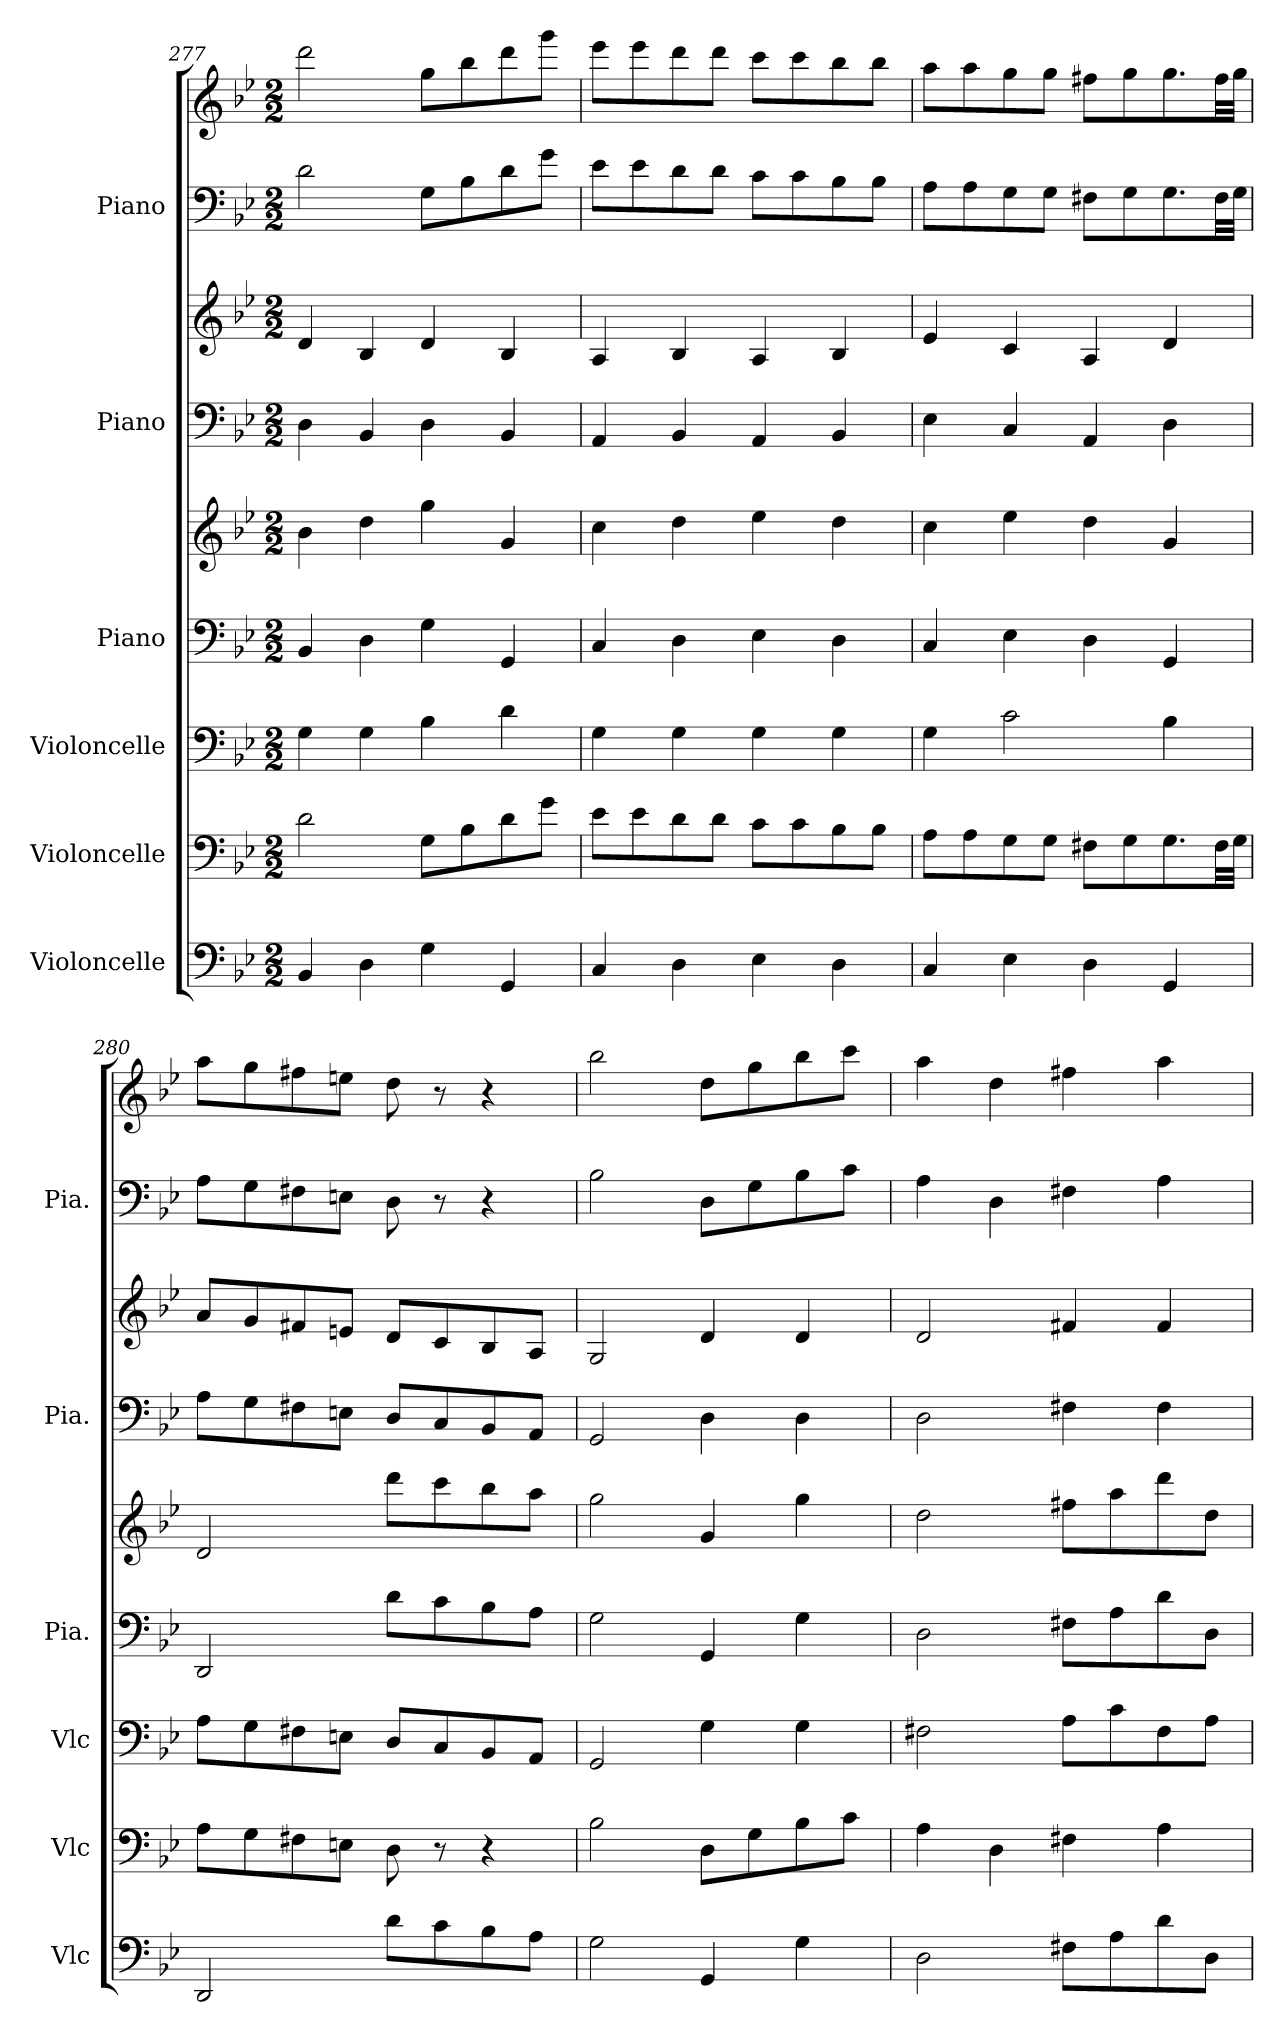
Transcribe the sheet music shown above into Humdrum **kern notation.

**kern	**kern	**kern	**kern	**kern	**kern	**kern	**kern	**kern
*part6	*part5	*part4	*part3	*part3	*part2	*part2	*part1	*part1
*staff9	*staff8	*staff7	*staff6	*staff5	*staff4	*staff3	*staff2	*staff1
*I"Violoncelle	*I"Violoncelle	*I"Violoncelle	*I"Piano	*	*I"Piano	*	*I"Piano	*
*I'Vlc	*I'Vlc	*I'Vlc	*I'Pia.	*	*I'Pia.	*	*I'Pia.	*
*clefF4	*clefF4	*clefF4	*clefF4	*clefG2	*clefF4	*clefG2	*clefF4	*clefG2
*k[b-e-]	*k[b-e-]	*k[b-e-]	*k[b-e-]	*k[b-e-]	*k[b-e-]	*k[b-e-]	*k[b-e-]	*k[b-e-]
*M2/2	*M2/2	*M2/2	*M2/2	*M2/2	*M2/2	*M2/2	*M2/2	*M2/2
=277	=277	=277	=277	=277	=277	=277	=277	=277
4BB-/	2d\	4G\	4BB-/	4b-\	4D\	4d/	2d\	2ddd\
4D\	.	4G\	4D\	4dd\	4BB-/	4B-/	.	.
4G\	8G\L	4B-\	4G\	4gg\	4D\	4d/	8G\L	8gg\L
.	8B-\	.	.	.	.	.	8B-\	8bb-\
4GG/	8d\	4d\	4GG/	4g/	4BB-/	4B-/	8d\	8ddd\
.	8g\J	.	.	.	.	.	8g\J	8ggg\J
=278	=278	=278	=278	=278	=278	=278	=278	=278
4C/	8e-\L	4G\	4C/	4cc\	4AA/	4A/	8e-\L	8eee-\L
.	8e-\	.	.	.	.	.	8e-\	8eee-\
4D\	8d\	4G\	4D\	4dd\	4BB-/	4B-/	8d\	8ddd\
.	8d\J	.	.	.	.	.	8d\J	8ddd\J
4E-\	8c\L	4G\	4E-\	4ee-\	4AA/	4A/	8c\L	8ccc\L
.	8c\	.	.	.	.	.	8c\	8ccc\
4D\	8B-\	4G\	4D\	4dd\	4BB-/	4B-/	8B-\	8bb-\
.	8B-\J	.	.	.	.	.	8B-\J	8bb-\J
!!LO:PB:g=z
=279	=279	=279	=279	=279	=279	=279	=279	=279
4C/	8A\L	4G\	4C/	4cc\	4E-\	4e-/	8A\L	8aa\L
.	8A\	.	.	.	.	.	8A\	8aa\
4E-\	8G\	2c\	4E-\	4ee-\	4C/	4c/	8G\	8gg\
.	8G\J	.	.	.	.	.	8G\J	8gg\J
4D\	8F#X\L	.	4D\	4dd\	4AA/	4A/	8F#X\L	8ff#X\L
.	8G\	.	.	.	.	.	8G\	8gg\
4GG/	8.G\	4B-\	4GG/	4g/	4D\	4d/	8.G\	8.gg\
.	32F#\LL	.	.	.	.	.	32F#\LL	32ff#\LL
.	32G\JJJ	.	.	.	.	.	32G\JJJ	32gg\JJJ
=280	=280	=280	=280	=280	=280	=280	=280	=280
2DD/	8A\L	8A\L	2DD/	2d/	8A\L	8a/L	8A\L	8aa\L
.	8G\	8G\	.	.	8G\	8g/	8G\	8gg\
.	8F#X\	8F#X\	.	.	8F#X\	8f#X/	8F#X\	8ff#X\
.	8En\J	8En\J	.	.	8En\J	8en/J	8En\J	8een\J
8d\L	8D\	8D/L	8d\L	8ddd\L	8D/L	8d/L	8D\	8dd\
8c\	8r	8C/	8c\	8ccc\	8C/	8c/	8r	8r
8B-\	4r	8BB-/	8B-\	8bb-\	8BB-/	8B-/	4r	4r
8A\J	.	8AA/J	8A\J	8aa\J	8AA/J	8A/J	.	.
=281	=281	=281	=281	=281	=281	=281	=281	=281
2G\	2B-\	2GG/	2G\	2gg\	2GG/	2G/	2B-\	2bb-\
4GG/	8D\L	4G\	4GG/	4g/	4D\	4d/	8D\L	8dd\L
.	8G\	.	.	.	.	.	8G\	8gg\
4G\	8B-\	4G\	4G\	4gg\	4D\	4d/	8B-\	8bb-\
.	8c\J	.	.	.	.	.	8c\J	8ccc\J
=282	=282	=282	=282	=282	=282	=282	=282	=282
2D\	4A\	2F#X\	2D\	2dd\	2D\	2d/	4A\	4aa\
.	4D\	.	.	.	.	.	4D\	4dd\
8F#X\L	4F#X\	8A\L	8F#X\L	8ff#X\L	4F#X\	4f#X/	4F#X\	4ff#X\
8A\	.	8c\	8A\	8aa\	.	.	.	.
8d\	4A\	8F#\	8d\	8ddd\	4F#\	4f#/	4A\	4aa\
8D\J	.	8A\J	8D\J	8dd\J	.	.	.	.
=	=	=	=	=	=	=	=	=
*-	*-	*-	*-	*-	*-	*-	*-	*-
